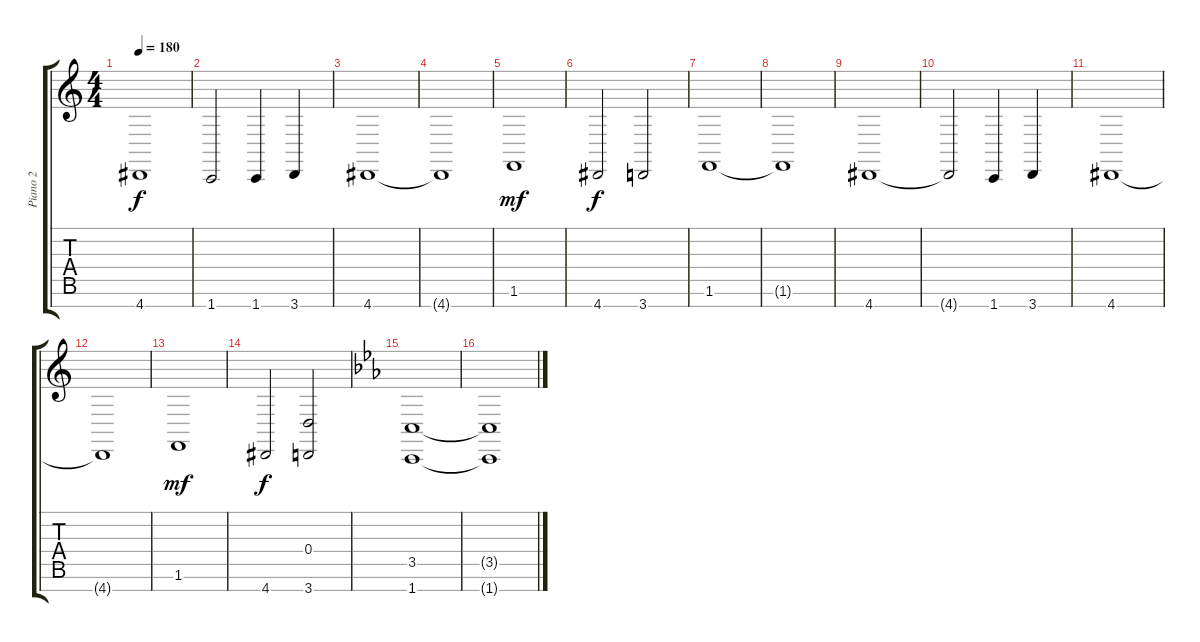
\track ("Piano 2" "Piano 2") {instrument acousticgrandpiano}
\staff {score tabs}
\tuning (E4 B3 G3 D3 A2 E2 B1) {hide}
\ts (4 4)
\tempo 180
\clef g2
\ks c
4.7.1{dy f} |
1.7.2 1.7.4 3.7.4 |
4.7.1 |
4.7{t}.1 |
1.6.1{dy mf} |
4.7.2{dy f} 3.7.2 |
1.6.1 |
1.6{t}.1 |
4.7.1 |
4.7{t}.2 1.7.4 3.7.4 |
4.7.1 |
4.7{t}.1 |
1.6.1{dy mf} |
4.7.2{dy f} (0.4 3.7).2 |
\ks cminor
(3.5 1.7).1 |
(3.5{t} 1.7{t}).1
